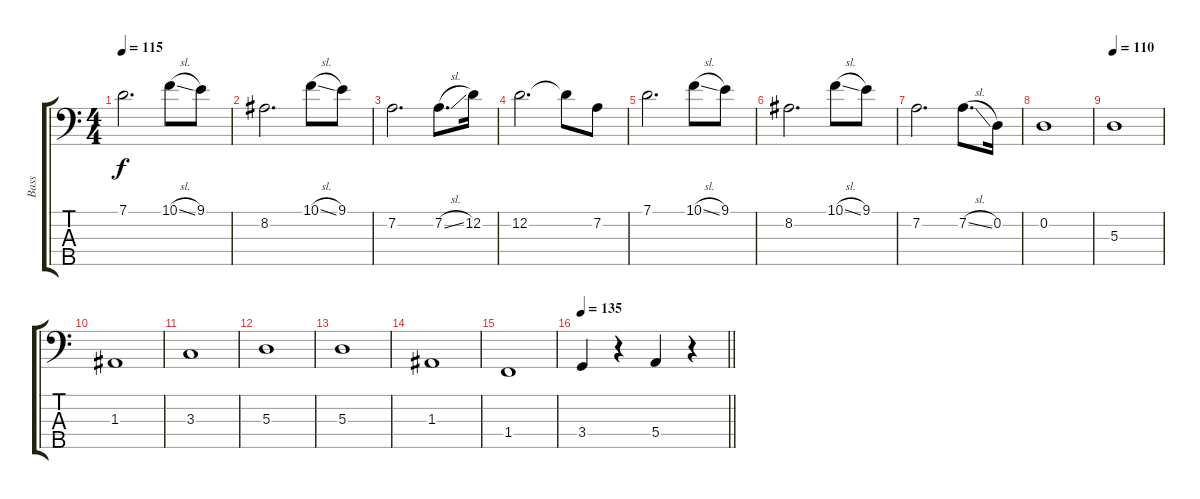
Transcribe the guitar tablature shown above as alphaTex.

\track ("Bass" "Bass") {instrument electricbassfinger}
\staff {score tabs}
\tuning (G2 D2 A1 E1 B0) {hide}
\ts (4 4)
\tempo 115
\clef f4
\ks c
7.1.2{d dy f} 10.1{sl}.8 9.1.8 |
8.2.2{d} 10.1{sl}.8 9.1.8 |
7.2.2{d} 7.2{sl}.8{d} 12.2.16 |
12.2.2{d} 12.2{t}.8 7.2.8 |
7.1.2{d} 10.1{sl}.8 9.1.8 |
8.2.2{d} 10.1{sl}.8 9.1.8 |
7.2.2{d} 7.2{sl}.8{d} 0.2.16 |
0.2.1 |
\tempo 110
5.3.1 |
1.3.1 |
3.3.1 |
5.3.1 |
5.3.1 |
1.3.1 |
1.4.1 |
\tempo 135
\barLineRight lightlight
3.4.4 r.4 5.4.4 r.4
